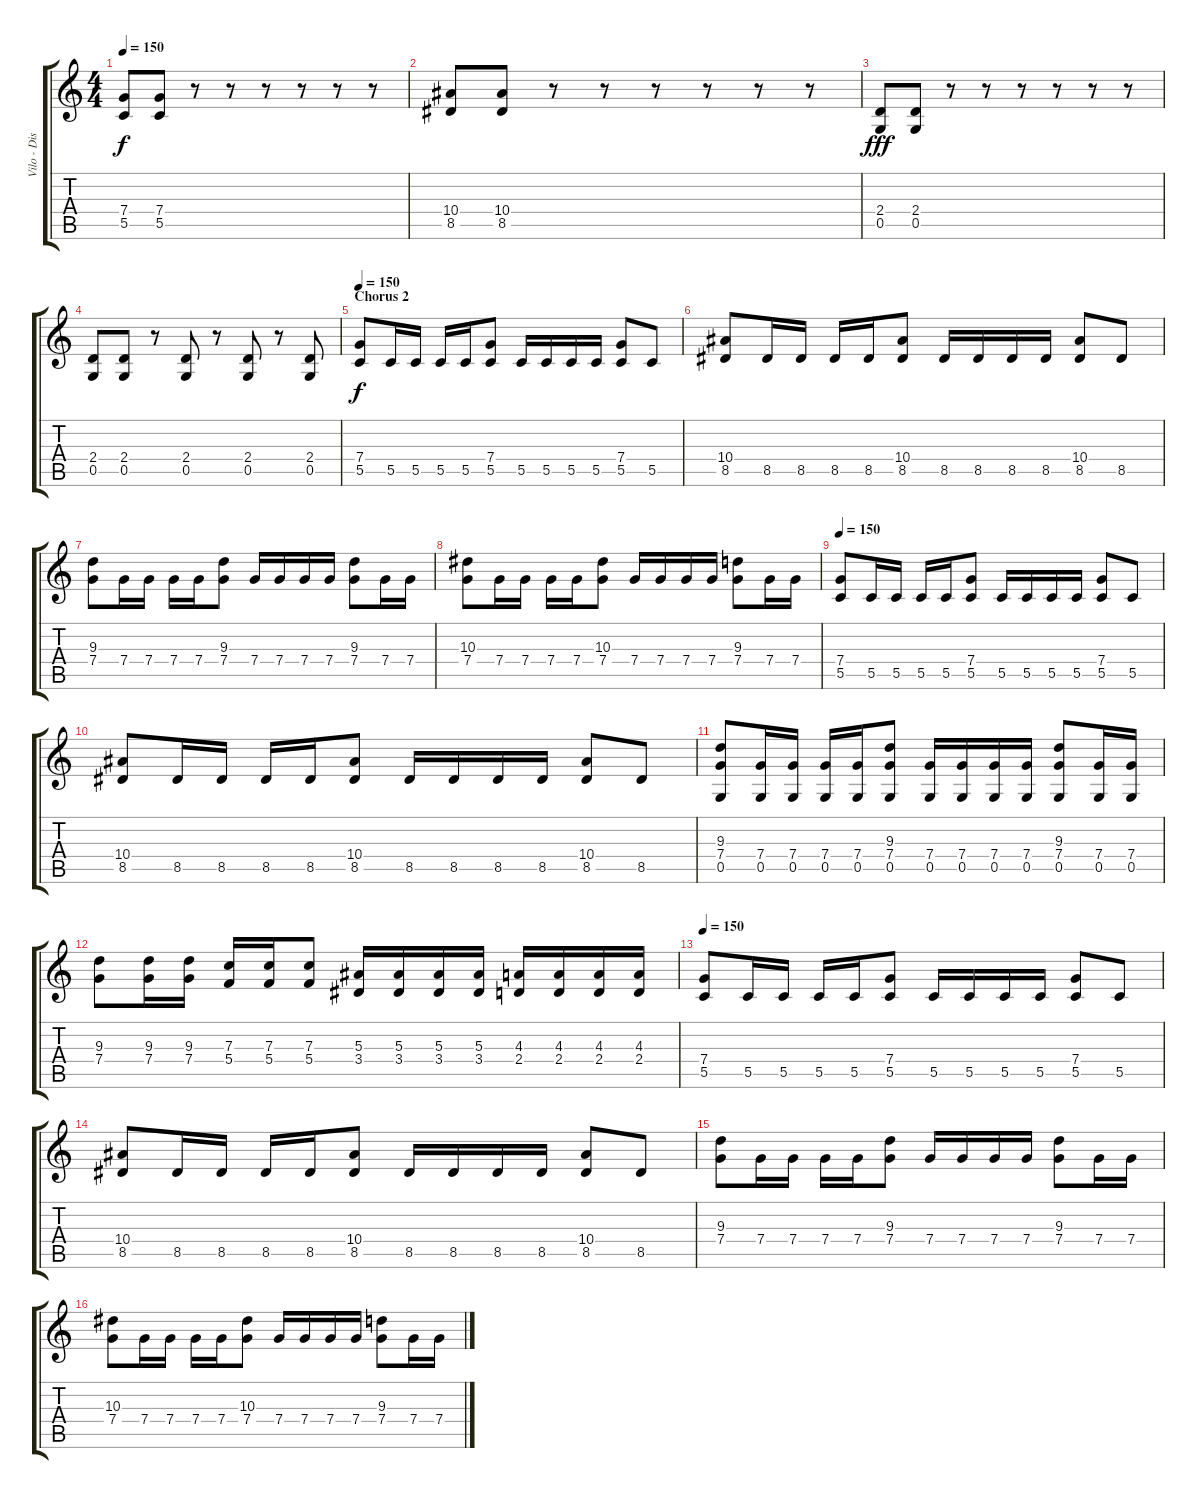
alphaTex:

\track ("Vilo - Dist" "Vilo - Dis") {instrument distortionguitar}
\staff {score tabs}
\tuning (D4 A3 F3 C3 G2 C2) {hide}
\ts (4 4)
\tempo 150
\clef g2
\ks c
(7.4 5.5).8{dy f} (7.4 5.5).8 r.8 r.8 r.8 r.8 r.8 r.8 |
(10.4 8.5).8 (10.4 8.5).8 r.8 r.8 r.8 r.8 r.8 r.8 |
(2.4 0.5).8{dy fff} (2.4 0.5).8 r.8 r.8 r.8 r.8 r.8 r.8 |
(2.4 0.5).8 (2.4 0.5).8 r.8 (2.4 0.5).8 r.8 (2.4 0.5).8 r.8 (2.4 0.5).8 |
\section ("" "Chorus 2")
\tempo 150
(7.4 5.5).8{dy f volume 13 instrument distortionguitar} 5.5.16 5.5.16 5.5.16 5.5.16 (7.4 5.5).8 5.5.16 5.5.16 5.5.16 5.5.16 (7.4 5.5).8 5.5.8 |
(10.4 8.5).8 8.5.16 8.5.16 8.5.16 8.5.16 (10.4 8.5).8 8.5.16 8.5.16 8.5.16 8.5.16 (10.4 8.5).8 8.5.8 |
(9.3 7.4).8 7.4.16 7.4.16 7.4.16 7.4.16 (9.3 7.4).8 7.4.16 7.4.16 7.4.16 7.4.16 (9.3 7.4).8 7.4.16 7.4.16 |
(10.3 7.4).8 7.4.16 7.4.16 7.4.16 7.4.16 (10.3 7.4).8 7.4.16 7.4.16 7.4.16 7.4.16 (9.3 7.4).8 7.4.16 7.4.16 |
\tempo 150
(7.4 5.5).8{volume 13} 5.5.16 5.5.16 5.5.16 5.5.16 (7.4 5.5).8 5.5.16 5.5.16 5.5.16 5.5.16 (7.4 5.5).8 5.5.8 |
(10.4 8.5).8 8.5.16 8.5.16 8.5.16 8.5.16 (10.4 8.5).8 8.5.16 8.5.16 8.5.16 8.5.16 (10.4 8.5).8 8.5.8 |
(9.3 7.4 0.5).8 (7.4 0.5).16 (7.4 0.5).16 (7.4 0.5).16 (7.4 0.5).16 (9.3 7.4 0.5).8 (7.4 0.5).16 (7.4 0.5).16 (7.4 0.5).16 (7.4 0.5).16 (9.3 7.4 0.5).8 (7.4 0.5).16 (7.4 0.5).16 |
(9.3 7.4).8 (9.3 7.4).16 (9.3 7.4).16 (7.3 5.4).16 (7.3 5.4).16 (7.3 5.4).8 (5.3 3.4).16 (5.3 3.4).16 (5.3 3.4).16 (5.3 3.4).16 (4.3 2.4).16 (4.3 2.4).16 (4.3 2.4).16 (4.3 2.4).16 |
\tempo 150
(7.4 5.5).8{volume 13} 5.5.16 5.5.16 5.5.16 5.5.16 (7.4 5.5).8 5.5.16 5.5.16 5.5.16 5.5.16 (7.4 5.5).8 5.5.8 |
(10.4 8.5).8 8.5.16 8.5.16 8.5.16 8.5.16 (10.4 8.5).8 8.5.16 8.5.16 8.5.16 8.5.16 (10.4 8.5).8 8.5.8 |
(9.3 7.4).8 7.4.16 7.4.16 7.4.16 7.4.16 (9.3 7.4).8 7.4.16 7.4.16 7.4.16 7.4.16 (9.3 7.4).8 7.4.16 7.4.16 |
(10.3 7.4).8 7.4.16 7.4.16 7.4.16 7.4.16 (10.3 7.4).8 7.4.16 7.4.16 7.4.16 7.4.16 (9.3 7.4).8 7.4.16 7.4.16
